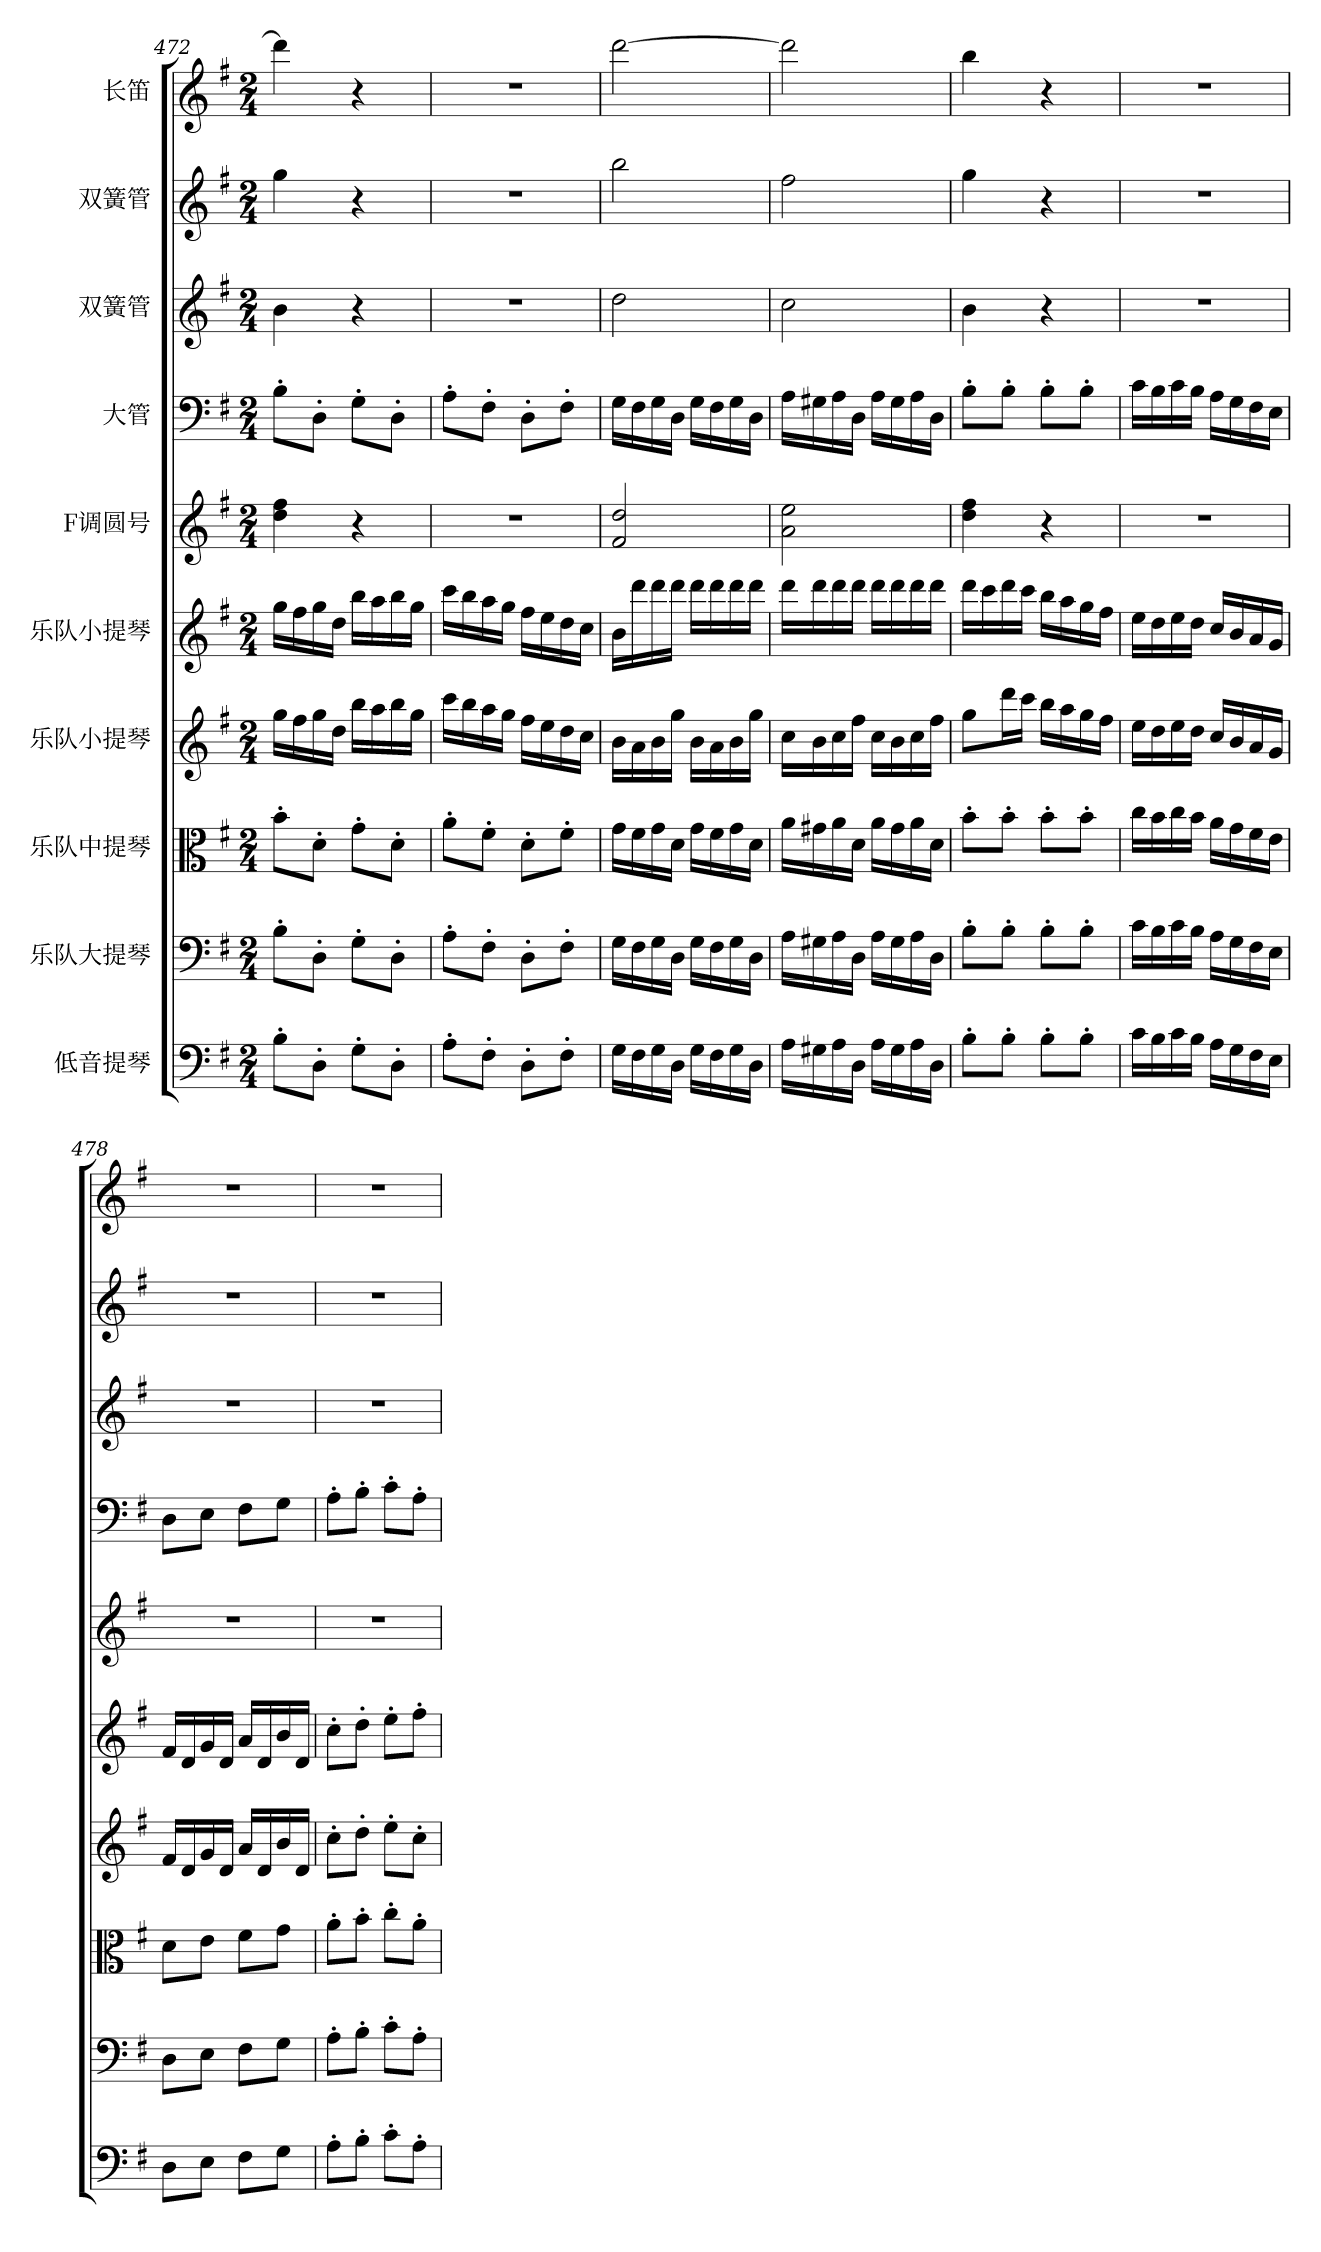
**kern	**kern	**kern	**kern	**kern	**kern	**kern	**kern	**kern	**kern
*part10	*part9	*part8	*part7	*part6	*part5	*part4	*part3	*part2	*part1
*staff10	*staff9	*staff8	*staff7	*staff6	*staff5	*staff4	*staff3	*staff2	*staff1
*I"低音提琴	*I"乐队大提琴	*I"乐队中提琴	*I"乐队小提琴	*I"乐队小提琴	*I"F调圆号	*I"大管	*I"双簧管	*I"双簧管	*I"长笛
*clefF4	*clefF4	*clefC3	*clefG2	*clefG2	*clefG2	*clefF4	*clefG2	*clefG2	*clefG2
*ITrd7c12	*	*	*	*	*ITrd4c7	*	*	*	*
*k[f#]	*k[f#]	*k[f#]	*k[f#]	*k[f#]	*k[]	*k[f#]	*k[f#]	*k[f#]	*k[f#]
*M2/4	*M2/4	*M2/4	*M2/4	*M2/4	*M2/4	*M2/4	*M2/4	*M2/4	*M2/4
=472	=472	=472	=472	=472	=472	=472	=472	=472	=472
8BB'\L	8B'\L	8b'\L	16gg\LL	16gg\LL	4g\ 4b\	8B'\L	4b\	4gg\	4ddd\]
.	.	.	16ff#\	16ff#\	.	.	.	.	.
8DD'\J	8D'\J	8d'\J	16gg\	16gg\	.	8D'\J	.	.	.
.	.	.	16dd\JJ	16dd\JJ	.	.	.	.	.
8GG'\L	8G'\L	8g'\L	16bb\LL	16bb\LL	4r	8G'\L	4r	4r	4r
.	.	.	16aa\	16aa\	.	.	.	.	.
8DD'\J	8D'\J	8d'\J	16bb\	16bb\	.	8D'\J	.	.	.
.	.	.	16gg\JJ	16gg\JJ	.	.	.	.	.
=473	=473	=473	=473	=473	=473	=473	=473	=473	=473
8AA'\L	8A'\L	8a'\L	16ccc\LL	16ccc\LL	2r	8A'\L	2r	2r	2r
.	.	.	16bb\	16bb\	.	.	.	.	.
8FF#'\J	8F#'\J	8f#'\J	16aa\	16aa\	.	8F#'\J	.	.	.
.	.	.	16gg\JJ	16gg\JJ	.	.	.	.	.
8DD'\L	8D'\L	8d'\L	16ff#\LL	16ff#\LL	.	8D'\L	.	.	.
.	.	.	16ee\	16ee\	.	.	.	.	.
8FF#'\J	8F#'\J	8f#'\J	16dd\	16dd\	.	8F#'\J	.	.	.
.	.	.	16cc\JJ	16cc\JJ	.	.	.	.	.
!!LO:PB:g=z
=474	=474	=474	=474	=474	=474	=474	=474	=474	=474
16GG\LL	16G\LL	16g\LL	16b\LL	16b\LL	2B/ 2g/	16G\LL	2dd\	2bb\	[2ddd\
16FF#\	16F#\	16f#\	16a\	16ddd\	.	16F#\	.	.	.
16GG\	16G\	16g\	16b\	16ddd\	.	16G\	.	.	.
16DD\JJ	16D\JJ	16d\JJ	16gg\JJ	16ddd\JJ	.	16D\JJ	.	.	.
16GG\LL	16G\LL	16g\LL	16b\LL	16ddd\LL	.	16G\LL	.	.	.
16FF#\	16F#\	16f#\	16a\	16ddd\	.	16F#\	.	.	.
16GG\	16G\	16g\	16b\	16ddd\	.	16G\	.	.	.
16DD\JJ	16D\JJ	16d\JJ	16gg\JJ	16ddd\JJ	.	16D\JJ	.	.	.
=475	=475	=475	=475	=475	=475	=475	=475	=475	=475
16AA\LL	16A\LL	16a\LL	16cc\LL	16ddd\LL	2d\ 2a\	16A\LL	2cc\	2ff#\	2ddd\]
16GG#X\	16G#X\	16g#X\	16b\	16ddd\	.	16G#X\	.	.	.
16AA\	16A\	16a\	16cc\	16ddd\	.	16A\	.	.	.
16DD\JJ	16D\JJ	16d\JJ	16ff#\JJ	16ddd\JJ	.	16D\JJ	.	.	.
16AA\LL	16A\LL	16a\LL	16cc\LL	16ddd\LL	.	16A\LL	.	.	.
16GG#\	16G#\	16g#\	16b\	16ddd\	.	16G#\	.	.	.
16AA\	16A\	16a\	16cc\	16ddd\	.	16A\	.	.	.
16DD\JJ	16D\JJ	16d\JJ	16ff#\JJ	16ddd\JJ	.	16D\JJ	.	.	.
=476	=476	=476	=476	=476	=476	=476	=476	=476	=476
8BB'\L	8B'\L	8b'\L	8gg\L	16ddd\LL	4g\ 4b\	8B'\L	4b\	4gg\	4bb\
.	.	.	.	16ccc\	.	.	.	.	.
8BB'\J	8B'\J	8b'\J	16ddd\L	16ddd\	.	8B'\J	.	.	.
.	.	.	16ccc\JJ	16ccc\JJ	.	.	.	.	.
8BB'\L	8B'\L	8b'\L	16bb\LL	16bb\LL	4r	8B'\L	4r	4r	4r
.	.	.	16aa\	16aa\	.	.	.	.	.
8BB'\J	8B'\J	8b'\J	16gg\	16gg\	.	8B'\J	.	.	.
.	.	.	16ff#\JJ	16ff#\JJ	.	.	.	.	.
=477	=477	=477	=477	=477	=477	=477	=477	=477	=477
16C\LL	16c\LL	16cc\LL	16ee\LL	16ee\LL	2r	16c\LL	2r	2r	2r
16BB\	16B\	16b\	16dd\	16dd\	.	16B\	.	.	.
16C\	16c\	16cc\	16ee\	16ee\	.	16c\	.	.	.
16BB\JJ	16B\JJ	16b\JJ	16dd\JJ	16dd\JJ	.	16B\JJ	.	.	.
16AA\LL	16A\LL	16a\LL	16cc/LL	16cc/LL	.	16A\LL	.	.	.
16GG\	16G\	16g\	16b/	16b/	.	16G\	.	.	.
16FF#\	16F#\	16f#\	16a/	16a/	.	16F#\	.	.	.
16EE\JJ	16E\JJ	16e\JJ	16g/JJ	16g/JJ	.	16E\JJ	.	.	.
!!LO:PB:g=z
=478	=478	=478	=478	=478	=478	=478	=478	=478	=478
8DD\L	8D\L	8d\L	16f#/LL	16f#/LL	2r	8D\L	2r	2r	2r
.	.	.	16d/	16d/	.	.	.	.	.
8EE\J	8E\J	8e\J	16g/	16g/	.	8E\J	.	.	.
.	.	.	16d/JJ	16d/JJ	.	.	.	.	.
8FF#\L	8F#\L	8f#\L	16a/LL	16a/LL	.	8F#\L	.	.	.
.	.	.	16d/	16d/	.	.	.	.	.
8GG\J	8G\J	8g\J	16b/	16b/	.	8G\J	.	.	.
.	.	.	16d/JJ	16d/JJ	.	.	.	.	.
=479	=479	=479	=479	=479	=479	=479	=479	=479	=479
8AA'\L	8A'\L	8a'\L	8cc'\L	8cc'\L	2r	8A'\L	2r	2r	2r
8BB'\J	8B'\J	8b'\J	8dd'\J	8dd'\J	.	8B'\J	.	.	.
8C'\L	8c'\L	8cc'\L	8ee'\L	8ee'\L	.	8c'\L	.	.	.
8AA'\J	8A'\J	8a'\J	8cc'\J	8ff#'\J	.	8A'\J	.	.	.
=	=	=	=	=	=	=	=	=	=
*-	*-	*-	*-	*-	*-	*-	*-	*-	*-
